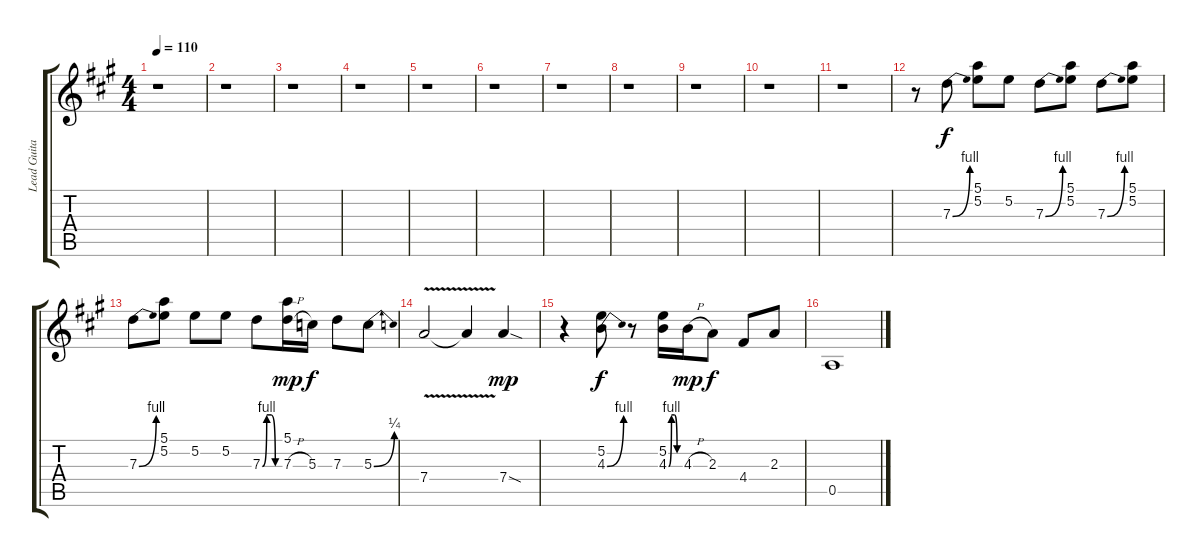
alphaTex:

\track ("Lead Guitar" "Lead Guita") {instrument distortionguitar}
\staff {score tabs}
\tuning (E4 B3 G3 D3 A2 E2) {hide}
\ts (4 4)
\tempo 110
\clef g2
\ks a
r.1{dy f} |
r.1 |
r.1 |
r.1 |
r.1 |
r.1 |
r.1 |
r.1 |
r.1 |
r.1 |
r.1 |
r.8 7.3{be (bend 0 0 60 4)}.8 (5.1 5.2).8 5.2.8 7.3{be (bend 0 0 60 4)}.8 (5.1 5.2).8 7.3{be (bend 0 0 60 4)}.8 (5.1 5.2).8 |
7.3{be (bend 0 0 60 4)}.8 (5.1 5.2).8 5.2.8 5.2.8 7.3{be (custom 0 0 15 4 30 4 45 0 60 0)}.8 (5.1 7.3{h}).16{dy mp} 5.3.16{dy f} 7.3.8 5.3{be (bend 0 0 60 1)}.8 |
7.4{v}.2 7.4{t}.4 7.4{sod}.4{dy mp} |
r.4 (5.2 4.3{be (bend 0 0 60 4)}).8{dy f} r.8 (5.2 4.3{be (custom 0 0 15 4 30 4 45 0 60 0)}).16 4.3{h}.16{dy mp} 2.3.8{dy f} 4.4.8 2.3.8 |
0.5.1
